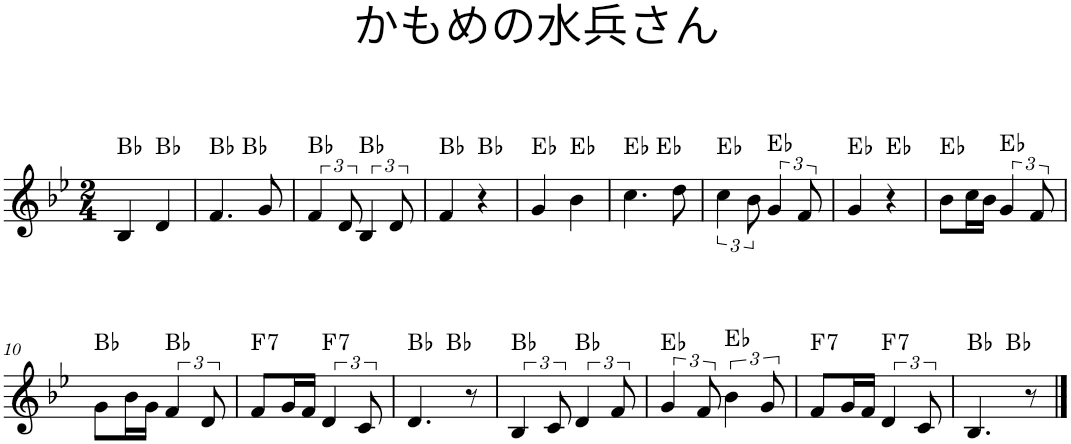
**kern	**harte
*part1	*part1
*staff1	*
*I"Piano	*
*I'Pno.	*
*clefG2	*
*k[b-e-]	*
*M2/4	*
=1	=1
4B-/	Bb:maj
4d/	Bb:maj
=2	=2
*^	*
4.f/	4ryy	Bb:maj
.	4ryy	Bb:maj
8g/	.	.
*v	*v	*
=3	=3
6f/	Bb:maj
12d/	.
6B-/	Bb:maj
12d/	.
=4	=4
4f/	Bb:maj
4r	Bb:maj
=5	=5
4g/	Eb:maj
4b-\	Eb:maj
=6	=6
*^	*
4.cc\	4ryy	Eb:maj
.	4ryy	Eb:maj
8dd\	.	.
*v	*v	*
=7	=7
6cc\	Eb:maj
12b-\	.
6g/	Eb:maj
12f/	.
=8	=8
4g/	Eb:maj
4r	Eb:maj
=9	=9
8b-\L	Eb:maj
16cc\L	.
16b-\JJ	.
6g/	Eb:maj
12f/	.
!!LO:LB:g=z
=10	=10
8g\L	Bb:maj
16b-\L	.
16g\JJ	.
6f/	Bb:maj
12d/	.
=11	=11
!	!LO:H:kt=7
8f/L	F:7
16g/L	.
16f/JJ	.
!	!LO:H:kt=7
6d/	F:7
12c/	.
=12	=12
*^	*
4.d/	4ryy	Bb:maj
.	4ryy	Bb:maj
8r	.	.
*v	*v	*
=13	=13
6B-/	Bb:maj
12c/	.
6d/	Bb:maj
12f/	.
=14	=14
6g/	Eb:maj
12f/	.
6b-\	Eb:maj
12g/	.
=15	=15
!	!LO:H:kt=7
8f/L	F:7
16g/L	.
16f/JJ	.
!	!LO:H:kt=7
6d/	F:7
12c/	.
=16	=16
*^	*
4.B-/	4ryy	Bb:maj
.	4ryy	Bb:maj
8r	.	.
*v	*v	*
==	==
*-	*-
